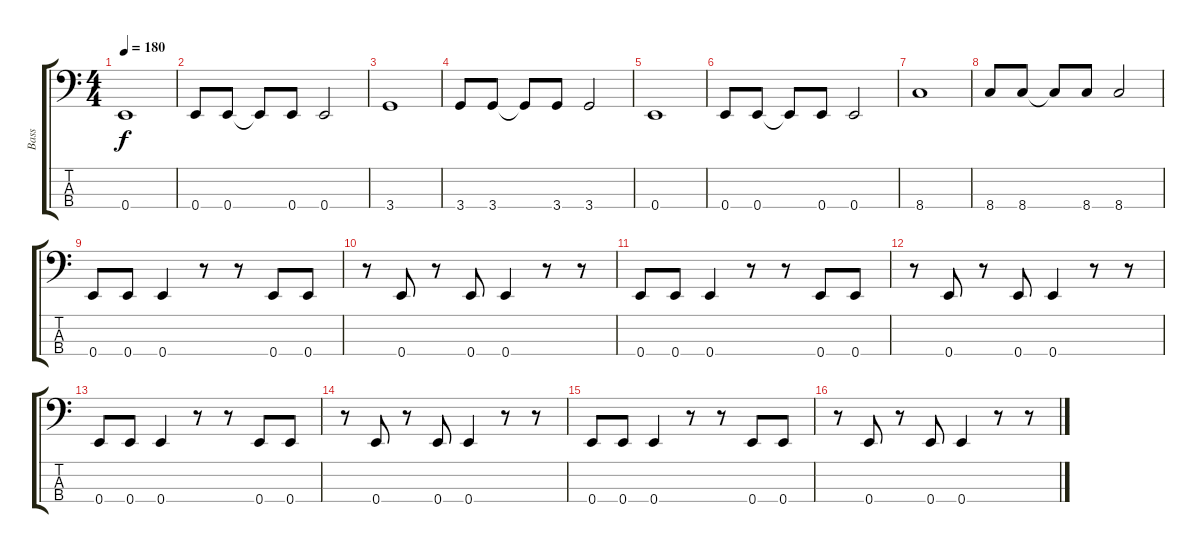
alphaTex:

\track ("Bass" "Bass") {instrument electricbassfinger}
\staff {score tabs}
\tuning (G2 D2 A1 E1) {hide}
\ts (4 4)
\tempo 180
\clef f4
\ks c
0.4.1{dy f} |
0.4.8 0.4.8 0.4{t}.8 0.4.8 0.4.2 |
3.4.1 |
3.4.8 3.4.8 3.4{t}.8 3.4.8 3.4.2 |
0.4.1 |
0.4.8 0.4.8 0.4{t}.8 0.4.8 0.4.2 |
8.4.1 |
8.4.8 8.4.8 8.4{t}.8 8.4.8 8.4.2 |
0.4.8 0.4.8 0.4.4 r.8 r.8 0.4.8 0.4.8 |
r.8 0.4.8 r.8 0.4.8 0.4.4 r.8 r.8 |
0.4.8 0.4.8 0.4.4 r.8 r.8 0.4.8 0.4.8 |
r.8 0.4.8 r.8 0.4.8 0.4.4 r.8 r.8 |
0.4.8 0.4.8 0.4.4 r.8 r.8 0.4.8 0.4.8 |
r.8 0.4.8 r.8 0.4.8 0.4.4 r.8 r.8 |
0.4.8 0.4.8 0.4.4 r.8 r.8 0.4.8 0.4.8 |
r.8 0.4.8 r.8 0.4.8 0.4.4 r.8 r.8
